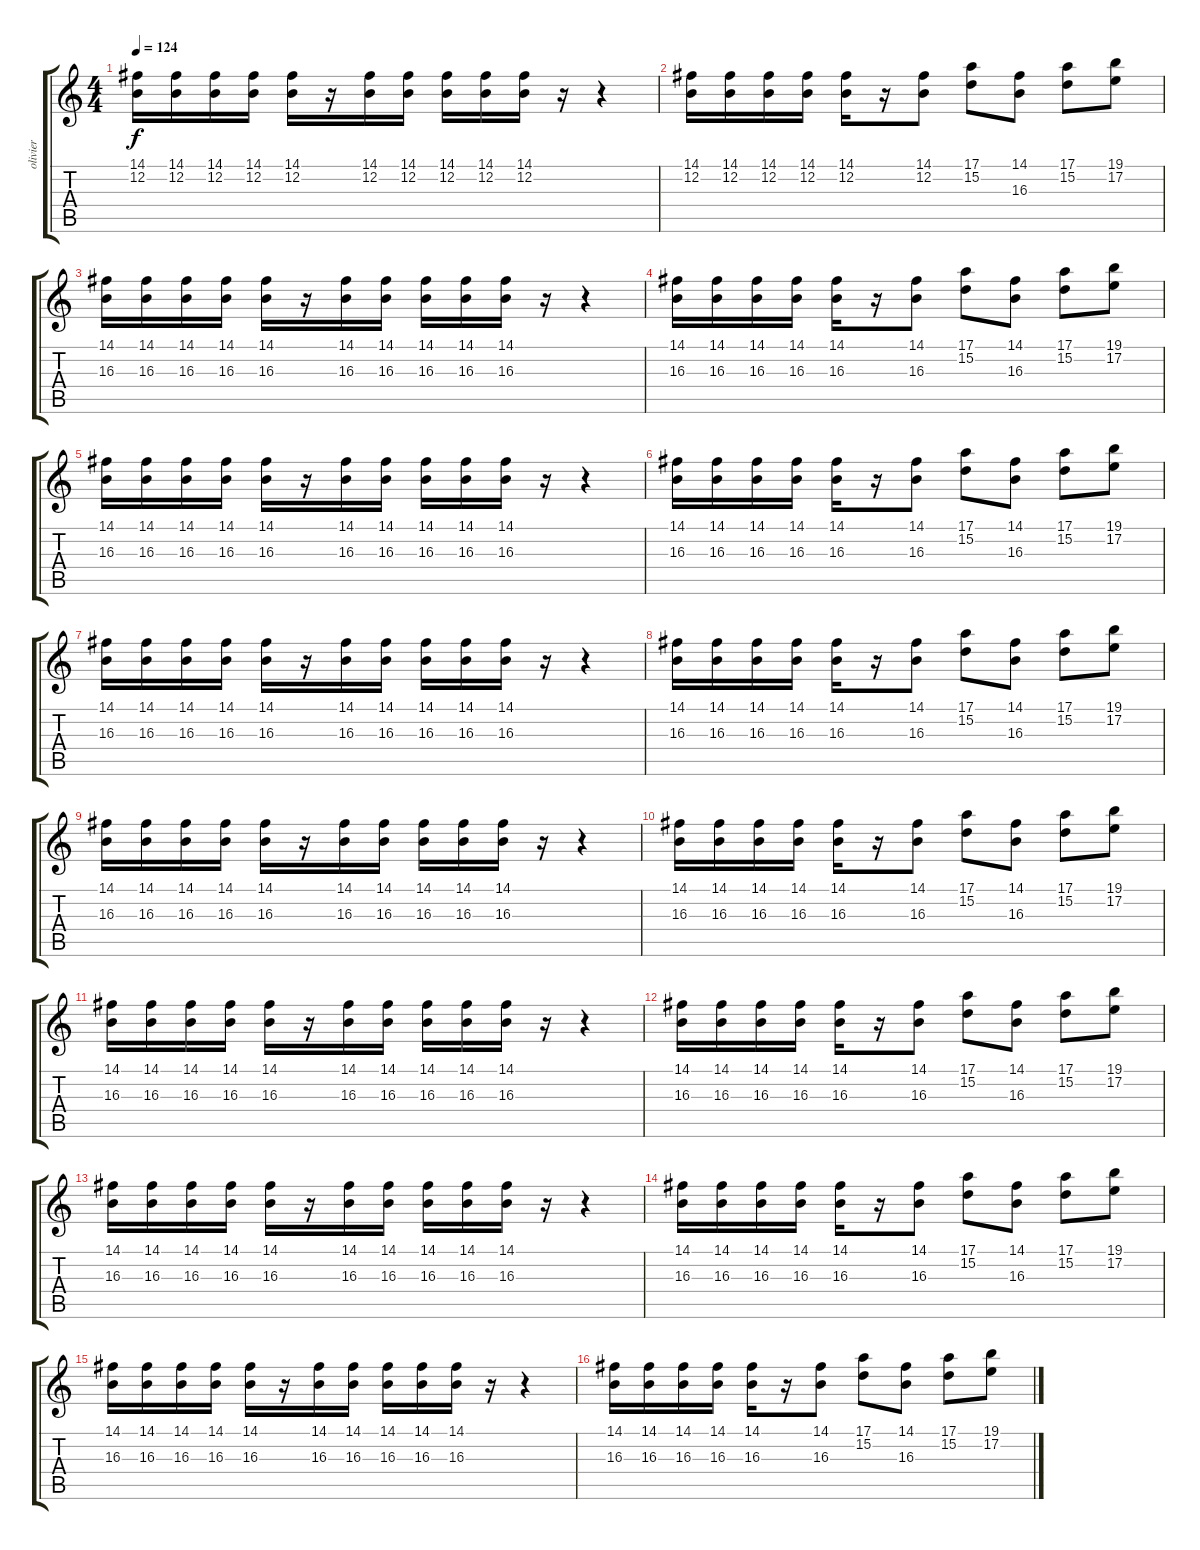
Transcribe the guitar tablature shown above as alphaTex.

\track ("olivier" "olivier") {instrument trumpet}
\staff {score tabs}
\tuning (E4 B3 G3 D3 A2 D2) {hide}
\ts (4 4)
\tempo 124
\clef g2
\ks c
(14.1 12.2).16{dy f instrument trumpet} (14.1 12.2).16 (14.1 12.2).16 (14.1 12.2).16 (14.1 12.2).16 r.16 (14.1 12.2).16 (14.1 12.2).16 (14.1 12.2).16 (14.1 12.2).16 (14.1 12.2).16 r.16 r.4 |
(14.1 12.2).16 (14.1 12.2).16 (14.1 12.2).16 (14.1 12.2).16 (14.1 12.2).16 r.16 (14.1 12.2).8 (17.1 15.2).8 (14.1 16.3).8 (17.1 15.2).8 (19.1 17.2).8 |
(14.1 16.3).16 (14.1 16.3).16 (14.1 16.3).16 (14.1 16.3).16 (14.1 16.3).16 r.16 (14.1 16.3).16 (14.1 16.3).16 (14.1 16.3).16 (14.1 16.3).16 (14.1 16.3).16 r.16 r.4 |
(14.1 16.3).16 (14.1 16.3).16 (14.1 16.3).16 (14.1 16.3).16 (14.1 16.3).16 r.16 (14.1 16.3).8 (17.1 15.2).8 (14.1 16.3).8 (17.1 15.2).8 (19.1 17.2).8 |
(14.1 16.3).16 (14.1 16.3).16 (14.1 16.3).16 (14.1 16.3).16 (14.1 16.3).16 r.16 (14.1 16.3).16 (14.1 16.3).16 (14.1 16.3).16 (14.1 16.3).16 (14.1 16.3).16 r.16 r.4 |
(14.1 16.3).16 (14.1 16.3).16 (14.1 16.3).16 (14.1 16.3).16 (14.1 16.3).16 r.16 (14.1 16.3).8 (17.1 15.2).8 (14.1 16.3).8 (17.1 15.2).8 (19.1 17.2).8 |
(14.1 16.3).16 (14.1 16.3).16 (14.1 16.3).16 (14.1 16.3).16 (14.1 16.3).16 r.16 (14.1 16.3).16 (14.1 16.3).16 (14.1 16.3).16 (14.1 16.3).16 (14.1 16.3).16 r.16 r.4 |
(14.1 16.3).16 (14.1 16.3).16 (14.1 16.3).16 (14.1 16.3).16 (14.1 16.3).16 r.16 (14.1 16.3).8 (17.1 15.2).8 (14.1 16.3).8 (17.1 15.2).8 (19.1 17.2).8 |
(14.1 16.3).16 (14.1 16.3).16 (14.1 16.3).16 (14.1 16.3).16 (14.1 16.3).16 r.16 (14.1 16.3).16 (14.1 16.3).16 (14.1 16.3).16 (14.1 16.3).16 (14.1 16.3).16 r.16 r.4 |
(14.1 16.3).16 (14.1 16.3).16 (14.1 16.3).16 (14.1 16.3).16 (14.1 16.3).16 r.16 (14.1 16.3).8 (17.1 15.2).8 (14.1 16.3).8 (17.1 15.2).8 (19.1 17.2).8 |
(14.1 16.3).16 (14.1 16.3).16 (14.1 16.3).16 (14.1 16.3).16 (14.1 16.3).16 r.16 (14.1 16.3).16 (14.1 16.3).16 (14.1 16.3).16 (14.1 16.3).16 (14.1 16.3).16 r.16 r.4 |
(14.1 16.3).16 (14.1 16.3).16 (14.1 16.3).16 (14.1 16.3).16 (14.1 16.3).16 r.16 (14.1 16.3).8 (17.1 15.2).8 (14.1 16.3).8 (17.1 15.2).8 (19.1 17.2).8 |
(14.1 16.3).16 (14.1 16.3).16 (14.1 16.3).16 (14.1 16.3).16 (14.1 16.3).16 r.16 (14.1 16.3).16 (14.1 16.3).16 (14.1 16.3).16 (14.1 16.3).16 (14.1 16.3).16 r.16 r.4 |
(14.1 16.3).16 (14.1 16.3).16 (14.1 16.3).16 (14.1 16.3).16 (14.1 16.3).16 r.16 (14.1 16.3).8 (17.1 15.2).8 (14.1 16.3).8 (17.1 15.2).8 (19.1 17.2).8 |
(14.1 16.3).16 (14.1 16.3).16 (14.1 16.3).16 (14.1 16.3).16 (14.1 16.3).16 r.16 (14.1 16.3).16 (14.1 16.3).16 (14.1 16.3).16 (14.1 16.3).16 (14.1 16.3).16 r.16 r.4 |
(14.1 16.3).16 (14.1 16.3).16 (14.1 16.3).16 (14.1 16.3).16 (14.1 16.3).16 r.16 (14.1 16.3).8 (17.1 15.2).8 (14.1 16.3).8 (17.1 15.2).8 (19.1 17.2).8
